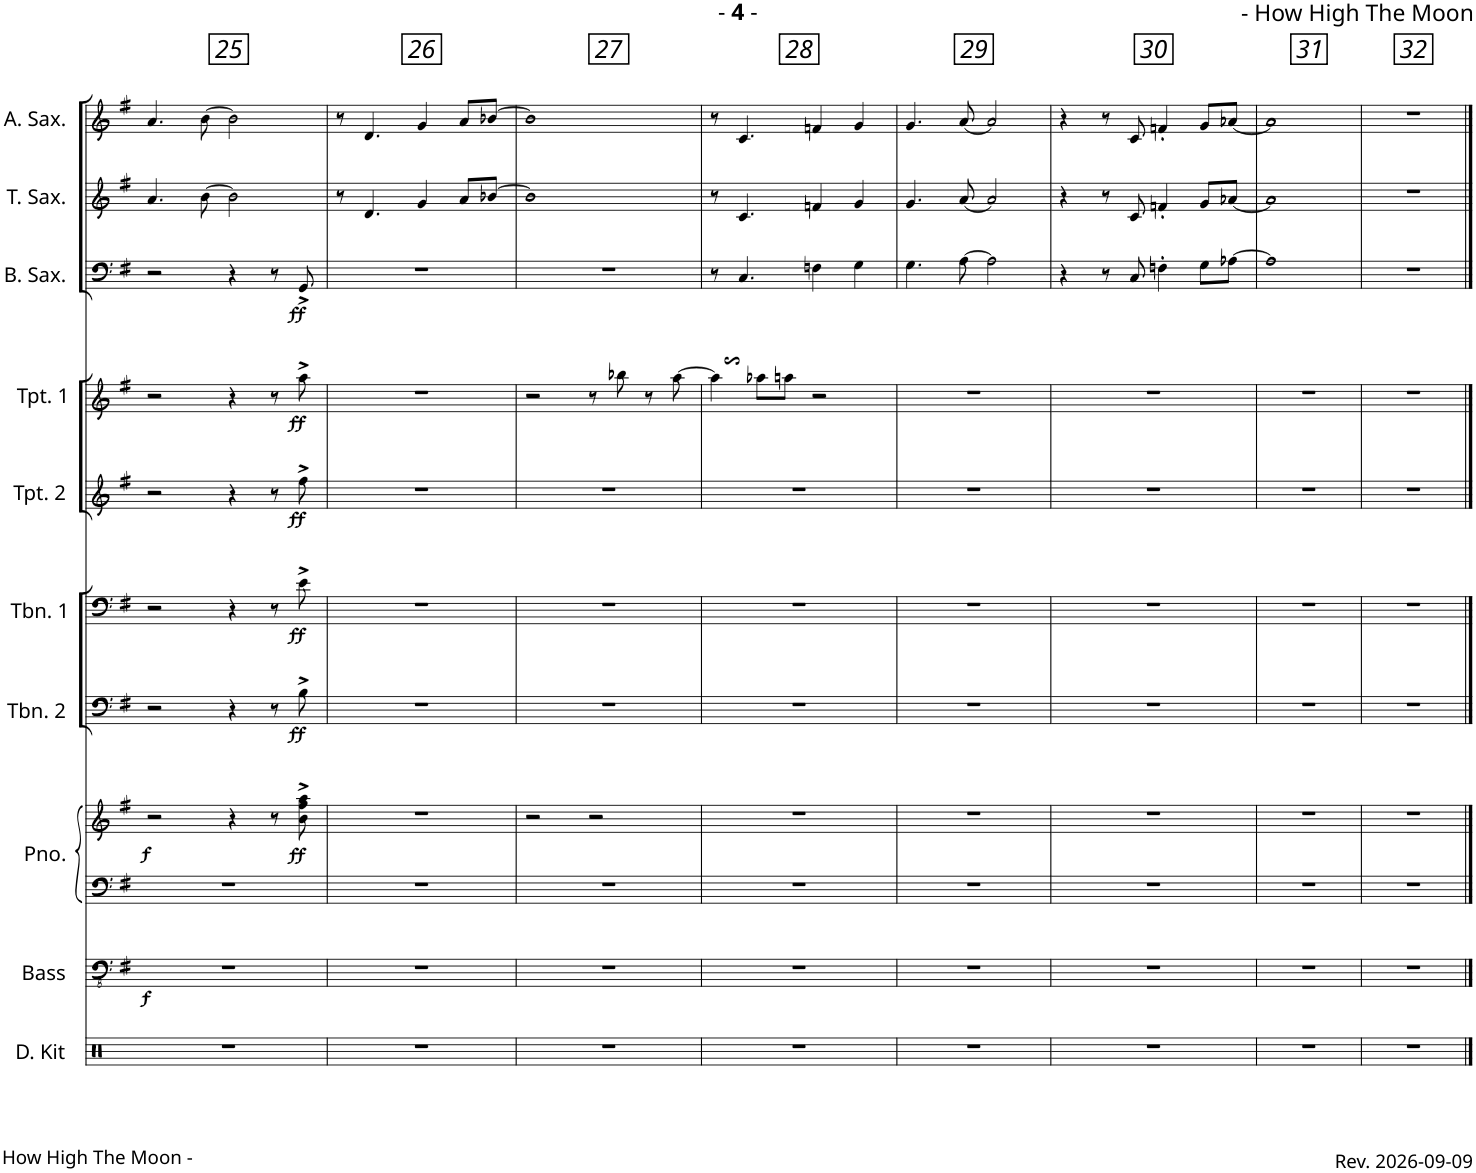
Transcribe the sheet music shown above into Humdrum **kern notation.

**kern	**kern	**dynam	**kern	**kern	**dynam	**kern	**dynam	**kern	**dynam	**kern	**dynam	**kern	**dynam	**kern	**dynam	**kern	**kern
*part10	*part9	*part9	*part8	*part8	*part8	*part7	*part7	*part6	*part6	*part5	*part5	*part4	*part4	*part3	*part3	*part2	*part1
*staff11	*staff10	*staff10	*staff9	*staff8	*staff8/9	*staff7	*staff7	*staff6	*staff6	*staff5	*staff5	*staff4	*staff4	*staff3	*staff3	*staff2	*staff1
*I"Drum Kit	*I"Acoustic Bass	*	*I"Piano	*	*	*I"Trombone 2	*	*I"Trombone 1	*	*I"Trumpet 2	*	*I"Trumpet 1	*	*I"Baritone Sax	*	*I"Tenor Sax	*I"Alto Sax
*I'D. Kit	*I'Bass	*	*I'Pno.	*	*	*I'Tbn. 2	*	*I'Tbn. 1	*	*I'Tpt. 2	*	*I'Tpt. 1	*	*I'B. Sax.	*	*I'T. Sax.	*I'A. Sax.
!!LO:PB:g=z
*clefX	*clefFv4	*	*clefF4	*clefG2	*	*clefF4	*	*clefF4	*	*clefG2	*	*clefG2	*	*clefF4	*	*clefG2	*clefG2
*	*	*	*	*	*	*	*	*	*	*Trd1c2	*	*Trd1c2	*	*Trd12c21	*	*Trd8c14	*Trd5c9
*k[]	*k[f#]	*	*k[f#]	*k[f#]	*	*k[f#]	*	*k[f#]	*	*k[f#]	*	*k[f#]	*	*k[f#]	*	*k[f#]	*k[f#]
*M4/4	*M4/4	*	*M4/4	*M4/4	*	*M4/4	*	*M4/4	*	*M4/4	*	*M4/4	*	*M4/4	*	*M4/4	*M4/4
=25	=25	=25	=25	=25	=25	=25	=25	=25	=25	=25	=25	=25	=25	=25	=25	=25	=25
!	!	!LO:DY:b	!	!	!LO:DY:b	!	!	!	!	!	!	!	!	!	!	!	!
1r	1r	f	1r	2r	f	2r	.	2r	.	2r	.	2r	.	2r	.	4.a/	4.a/
.	.	.	.	.	.	.	.	.	.	.	.	.	.	.	.	[8b\	[8b\
.	.	.	.	4r	.	4r	.	4r	.	4r	.	4r	.	4r	.	2b\]	2b\]
.	.	.	.	8r	.	8r	.	8r	.	8r	.	8r	.	8r	.	.	.
!	!	!	!	!	!LO:DY:b	!	!LO:DY:b	!	!LO:DY:b	!	!LO:DY:b	!	!LO:DY:b	!	!LO:DY:b	!	!
.	.	.	.	8b\^ 8ff#\^ 8aa\^	ff	8B^\	ff	8e^\	ff	8ff#^\	ff	8aa^\	ff	8GG^/	ff	.	.
=26	=26	=26	=26	=26	=26	=26	=26	=26	=26	=26	=26	=26	=26	=26	=26	=26	=26
1r	1r	.	1r	1r	.	1r	.	1r	.	1r	.	1r	.	1r	.	8r	8r
.	.	.	.	.	.	.	.	.	.	.	.	.	.	.	.	4.d/	4.d/
.	.	.	.	.	.	.	.	.	.	.	.	.	.	.	.	4g/	4g/
.	.	.	.	.	.	.	.	.	.	.	.	.	.	.	.	8a/L	8a/L
.	.	.	.	.	.	.	.	.	.	.	.	.	.	.	.	[8b-X/J	[8b-X/J
=27	=27	=27	=27	=27	=27	=27	=27	=27	=27	=27	=27	=27	=27	=27	=27	=27	=27
1r	1r	.	1r	2r	.	1r	.	1r	.	1r	.	2r	.	1r	.	1b-]	1b-]
.	.	.	.	2r	.	.	.	.	.	.	.	8r	.	.	.	.	.
.	.	.	.	.	.	.	.	.	.	.	.	8bb-X\	.	.	.	.	.
.	.	.	.	.	.	.	.	.	.	.	.	8r	.	.	.	.	.
.	.	.	.	.	.	.	.	.	.	.	.	[8aa\	.	.	.	.	.
=28	=28	=28	=28	=28	=28	=28	=28	=28	=28	=28	=28	=28	=28	=28	=28	=28	=28
1r	1r	.	1r	1r	.	1r	.	1r	.	1r	.	4aas$SS\]	.	8r	.	8r	8r
.	.	.	.	.	.	.	.	.	.	.	.	.	.	4.C/	.	4.c/	4.c/
.	.	.	.	.	.	.	.	.	.	.	.	8aa-X\L	.	.	.	.	.
.	.	.	.	.	.	.	.	.	.	.	.	8aan\J	.	.	.	.	.
.	.	.	.	.	.	.	.	.	.	.	.	2r	.	4Fn\	.	4fn/	4fn/
.	.	.	.	.	.	.	.	.	.	.	.	.	.	4G\	.	4g/	4g/
=29	=29	=29	=29	=29	=29	=29	=29	=29	=29	=29	=29	=29	=29	=29	=29	=29	=29
1r	1r	.	1r	1r	.	1r	.	1r	.	1r	.	1r	.	4.G\	.	4.g/	4.g/
.	.	.	.	.	.	.	.	.	.	.	.	.	.	[8A\	.	[8a/	[8a/
.	.	.	.	.	.	.	.	.	.	.	.	.	.	2A\]	.	2a/]	2a/]
=30	=30	=30	=30	=30	=30	=30	=30	=30	=30	=30	=30	=30	=30	=30	=30	=30	=30
1r	1r	.	1r	1r	.	1r	.	1r	.	1r	.	1r	.	4r	.	4r	4r
.	.	.	.	.	.	.	.	.	.	.	.	.	.	8r	.	8r	8r
.	.	.	.	.	.	.	.	.	.	.	.	.	.	8C/	.	8c/	8c/
.	.	.	.	.	.	.	.	.	.	.	.	.	.	4Fn'\	.	4fn'/	4fn'/
.	.	.	.	.	.	.	.	.	.	.	.	.	.	8G\L	.	8g/L	8g/L
.	.	.	.	.	.	.	.	.	.	.	.	.	.	[8A-X\J	.	[8a-X/J	[8a-X/J
=31	=31	=31	=31	=31	=31	=31	=31	=31	=31	=31	=31	=31	=31	=31	=31	=31	=31
1r	1r	.	1r	1r	.	1r	.	1r	.	1r	.	1r	.	1A-]	.	1a-]	1a-]
=32	=32	=32	=32	=32	=32	=32	=32	=32	=32	=32	=32	=32	=32	=32	=32	=32	=32
1r	1r	.	1r	1r	.	1r	.	1r	.	1r	.	1r	.	1r	.	1r	1r
==	==	==	==	==	==	==	==	==	==	==	==	==	==	==	==	==	==
*-	*-	*-	*-	*-	*-	*-	*-	*-	*-	*-	*-	*-	*-	*-	*-	*-	*-
